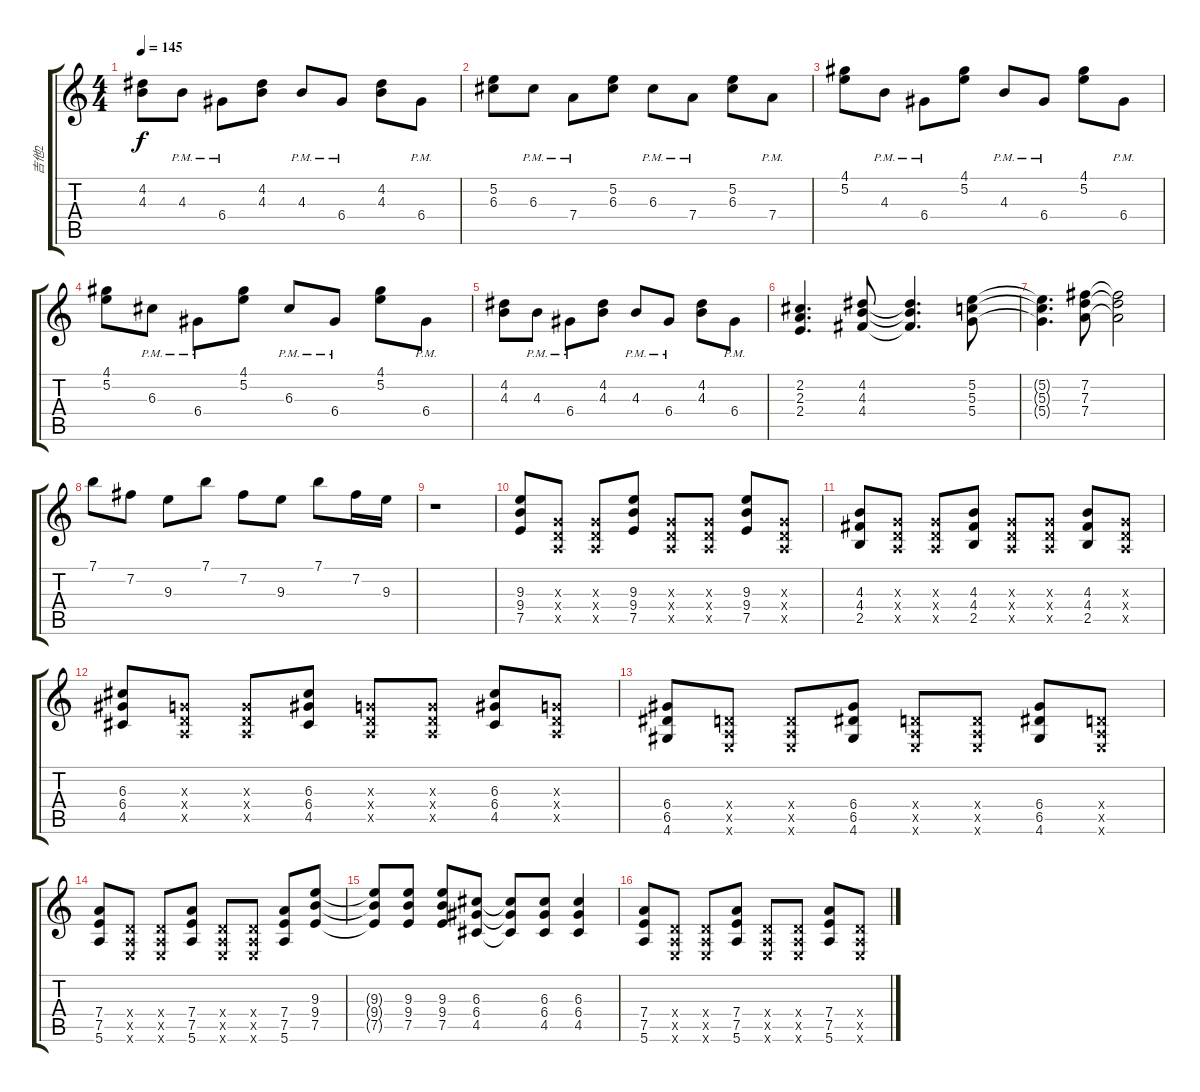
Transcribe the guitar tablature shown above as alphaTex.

\track ("吉他2" "吉他2") {instrument overdrivenguitar}
\staff {score tabs}
\tuning (E4 B3 G3 D3 A2 E2) {hide}
\ts (4 4)
\tempo 145
\clef g2
\ks c
(4.2 4.3).8{dy f} 4.3{pm}.8 6.4{pm}.8 (4.2 4.3).8 4.3{pm}.8 6.4{pm}.8 (4.2 4.3).8 6.4{pm}.8 |
(5.2 6.3).8 6.3{pm}.8 7.4{pm}.8 (5.2 6.3).8 6.3{pm}.8 7.4{pm}.8 (5.2 6.3).8 7.4{pm}.8 |
(4.1 5.2).8 4.3{pm}.8 6.4{pm}.8 (4.1 5.2).8 4.3{pm}.8 6.4{pm}.8 (4.1 5.2).8 6.4{pm}.8 |
(4.1 5.2).8 6.3{pm}.8 6.4{pm}.8 (4.1 5.2).8 6.3{pm}.8 6.4{pm}.8 (4.1 5.2).8 6.4{pm}.8 |
(4.2 4.3).8 4.3{pm}.8 6.4{pm}.8 (4.2 4.3).8 4.3{pm}.8 6.4{pm}.8 (4.2 4.3).8 6.4{pm}.8 |
(2.2 2.3 2.4).4{d} (4.2 4.3 4.4).8 (4.2{t} 4.3{t} 4.4{t}).4{d} (5.2 5.3 5.4).8 |
(5.2{t} 5.3{t} 5.4{t}).4{d} (7.2 7.3 7.4).8 (7.2{t} 7.3{t} 7.4{t}).2 |
7.1.8 7.2.8 9.3.8 7.1.8 7.2.8 9.3.8 7.1.8 7.2.16 9.3.16 |
r.1 |
(9.3 9.4 7.5).8 (0.3{x} 0.4{x} 0.5{x}).8 (0.3{x} 0.4{x} 0.5{x}).8 (9.3 9.4 7.5).8 (0.3{x} 0.4{x} 0.5{x}).8 (0.3{x} 0.4{x} 0.5{x}).8 (9.3 9.4 7.5).8 (0.3{x} 0.4{x} 0.5{x}).8 |
(4.3 4.4 2.5).8 (0.3{x} 0.4{x} 0.5{x}).8 (0.3{x} 0.4{x} 0.5{x}).8 (4.3 4.4 2.5).8 (0.3{x} 0.4{x} 0.5{x}).8 (0.3{x} 0.4{x} 0.5{x}).8 (4.3 4.4 2.5).8 (0.3{x} 0.4{x} 0.5{x}).8 |
(6.3 6.4 4.5).8 (0.3{x} 0.4{x} 0.5{x}).8 (0.3{x} 0.4{x} 0.5{x}).8 (6.3 6.4 4.5).8 (0.3{x} 0.4{x} 0.5{x}).8 (0.3{x} 0.4{x} 0.5{x}).8 (6.3 6.4 4.5).8 (0.3{x} 0.4{x} 0.5{x}).8 |
(6.4 6.5 4.6).8 (0.4{x} 0.5{x} 0.6{x}).8 (0.4{x} 0.5{x} 0.6{x}).8 (6.4 6.5 4.6).8 (0.4{x} 0.5{x} 0.6{x}).8 (0.4{x} 0.5{x} 0.6{x}).8 (6.4 6.5 4.6).8 (0.4{x} 0.5{x} 0.6{x}).8 |
(7.4 7.5 5.6).8 (0.4{x} 0.5{x} 0.6{x}).8 (0.4{x} 0.5{x} 0.6{x}).8 (7.4 7.5 5.6).8 (0.4{x} 0.5{x} 0.6{x}).8 (0.4{x} 0.5{x} 0.6{x}).8 (7.4 7.5 5.6).8 (9.3 9.4 7.5).8 |
(9.3{t} 9.4{t} 7.5{t}).8 (9.3 9.4 7.5).8 (9.3 9.4 7.5).8 (6.3 6.4 4.5).8 (6.3{t} 6.4{t} 4.5{t}).8 (6.3 6.4 4.5).8 (6.3 6.4 4.5).4 |
(7.4 7.5 5.6).8 (0.4{x} 0.5{x} 0.6{x}).8 (0.4{x} 0.5{x} 0.6{x}).8 (7.4 7.5 5.6).8 (0.4{x} 0.5{x} 0.6{x}).8 (0.4{x} 0.5{x} 0.6{x}).8 (7.4 7.5 5.6).8 (0.4{x} 0.5{x} 0.6{x}).8
